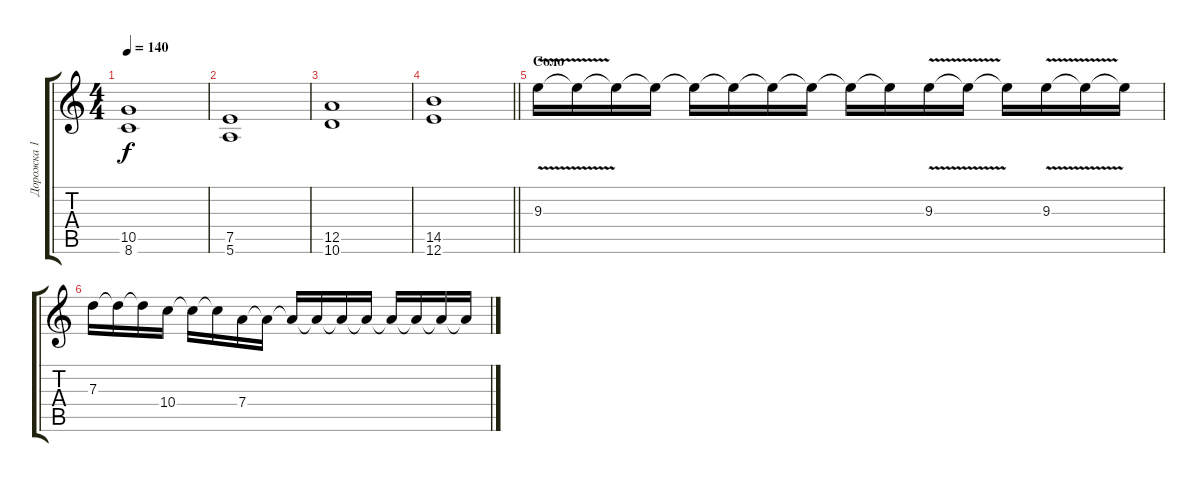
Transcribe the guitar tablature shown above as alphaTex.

\track ("Дорожка 1" "Дорожка 1") {instrument distortionguitar}
\staff {score tabs}
\tuning (E4 B3 G3 D3 A2 E2) {hide}
\ts (4 4)
\tempo 140
\clef g2
\ks c
(10.5 8.6).1{dy f} |
(7.5 5.6).1 |
(12.5 10.6).1 |
\barLineRight lightlight
(14.5 12.6).1 |
\section ("" "Соло")
9.3{v}.16 9.3{t}.16 9.3{t}.16 9.3{t}.16 9.3{t}.16 9.3{t}.16 9.3{t}.16 9.3{t}.16 9.3{t}.16 9.3{t}.16 9.3{v}.16 9.3{t}.16 9.3{t}.16 9.3{v}.16 9.3{t}.16 9.3{t}.16 |
7.3.16 7.3{t}.16 7.3{t}.16 10.4.16 10.4{t}.16 10.4{t}.16 7.4.16 7.4{t}.16 7.4{t}.16 7.4{t}.16 7.4{t}.16 7.4{t}.16 7.4{t}.16 7.4{t}.16 7.4{t}.16 7.4{t}.16
